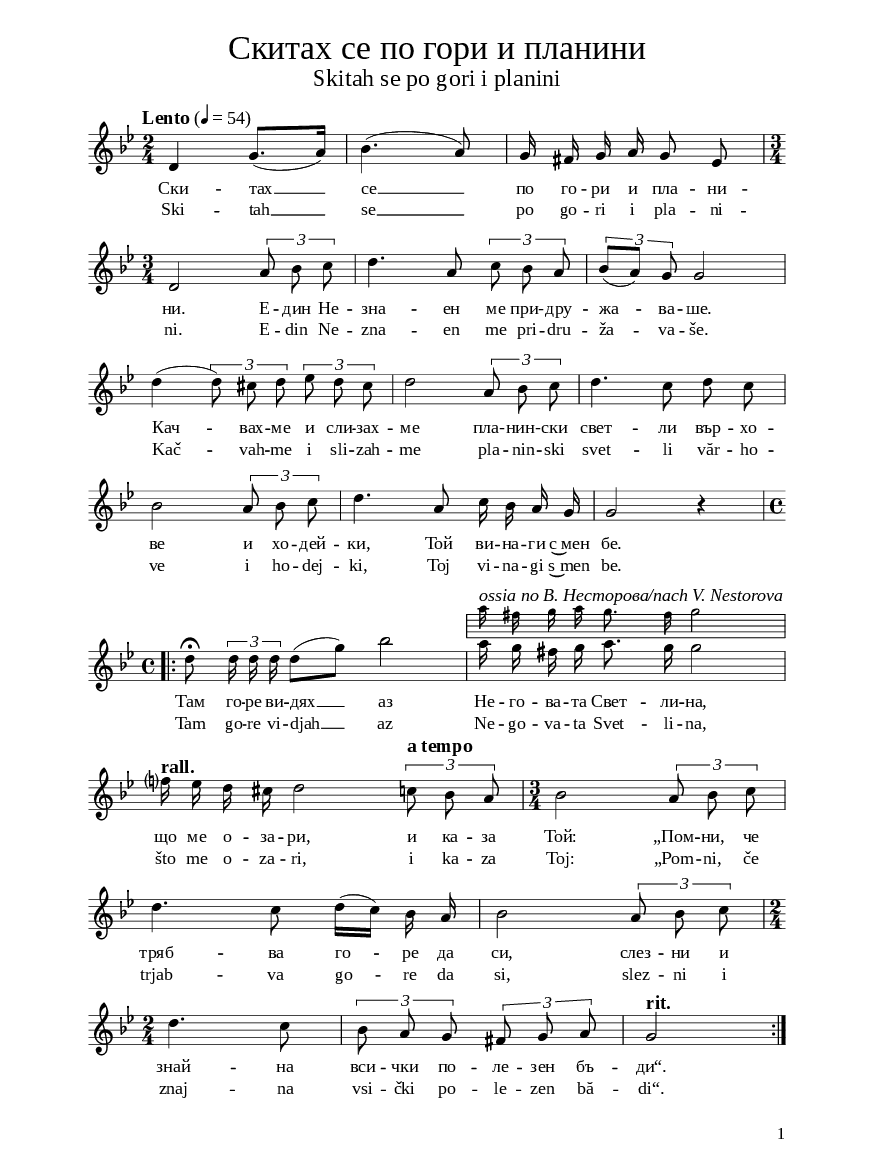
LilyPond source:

\version "2.24.3"

\include "include/globals.ily"

\bookpart {
  \label #'ref133
  \tocItem \markup "Скитах се по гори и планини – Skitah se po gori i planini"
  \paper {
    print-all-headers = ##t
    print-page-number = ##t
    print-first-page-number = ##t

    % put page numbers on the bottom
    oddHeaderMarkup = \markup ""
    evenHeaderMarkup = \markup ""
    oddFooterMarkup = \markup
    \fill-line {
      ""
      \if \should-print-page-number \fromproperty #'page:page-number-string
    }
    evenFooterMarkup = \markup
    \fill-line {
      \if \should-print-page-number \fromproperty #'page:page-number-string
      ""
    }

    left-margin = 1.5\cm
    right-margin = 1.5\cm
    top-margin = 1.2\cm
    bottom-margin = 1.0\cm
    ragged-bottom = ##t % do not spread the staves to fill the whole vertical space

    % change distance between staves
    system-system-spacing =
    #'((basic-distance . 16)
       (minimum-distance . 8)
       (padding . 2)
       (stretchability . 12))
  }

  \header {
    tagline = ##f
  }
  \score {
    \include "include/score-layout.ily"

    \new Staff = main \relative c' {
      \clef treble
      \key g \minor
      \time 2/4
      \tempoFunc "Lento" 4 "54"
      \autoBeamOff
      d4  g8. (  [a16] ) | % 2
      bes4. (  a8 ) | % 3
      g16  fis16  g16  a16  g8
      es8 \break | % 4
      \time 3/4  | % 4
      d2
      \tupletUp \times 2/3  {
        a'8   bes8  c8
      }
      | % 5
      d4.  a8
      \times 2/3  {
        c8   bes8  a8
      }
      | % 6

      \times 2/3  {
        \stemUp bes8 (   [a8] )  g8
      } \stemNeutral
      g2 \break | % 7
      d'4 (
      \times 2/3  {
        d8 )   cis8  d8
      }

      \times 2/3  {
        es8   d8  cis8
      }
      | % 8
      d2
      \times 2/3  {
        a8   bes8  c8
      }
      | % 9
      d4.  c8  d8  c8 \break
      |
      bes2
      \times 2/3  {
        a8   bes8  c8
      }
      | % 11
      d4.  a8  c16  bes16
      a16  g16 | % 12
      g2 r4    \bar ".|:-|"
      | % 13
      \time 4/4  | % 13
      d'8 ^\fermata
      \times 2/3  {
        d16  d16  d16 ]
      }
      d8 ( [  g8 ) ]  bes2 | % 14

      <<
        {a16  g16  fis16  g16 a8.  g16  g2}

        \new Staff \with {
          \override VerticalAxisGroup.default-staff-staff-spacing =
          #'((basic-distance . 5.5)
             (padding . -20))
          \remove "Time_signature_engraver"
          alignAboveContext = #"main"
          fontSize = #-1.5
          \override StaffSymbol.staff-space = #(magstep -2)
          \override StaffSymbol.thickness = #(magstep -2)
          firstClef = ##f
        }
        {\autoBeamOff a16 ^\markup { \large \italic "ossia по В. Несторова/nach V. Nestorova"} fis16 g a g8. fis16 g2}
      >>
      \break | % 15

      \tempo "rall." f?16 es16
      d16  cis16  d2
      \times 2/3  {
        \tempo "a tempo" c8 bes8
        a8
      }
      | % 16
      \time 3/4  | % 16
      bes2
      \times 2/3  {
        a8  bes8  c8
      }
      \break | % 17
      d4.  c8  d16 ( [  c16
      ) ]  bes16  a16 | % 18
      bes2
      \times 2/3  {
        a8   bes8  c8
      } \time 2/4 \break | % 19
      d4.  c8 |
      \times 2/3  {
        bes8   a8  g8
      }
      \times 2/3  {
        fis8   g8    a8
      } |
      \tempo "rit." g2
      \bar ":|."

    }

    \addlyrics {
      Ски -- тах __  се __  по го -- ри
      и пла -- ни -- ни. Е -- дин Не --
      зна -- ен ме "при-" -- дру -- жа  --
      ва -- ше. Кач -- вах -- ме и сли
      -- зах -- ме "пла-" -- "нин-" -- ски свет --
      ли вър -- хо -- ве и хо -- дей --
      ки, Той ви -- на -- ги с~мен бе.
      Там го -- ре ви -- дях __  аз Не --
      го -- ва -- та Свет -- ли -- на, що
      ме о -- за -- ри, и ка -- за Той:
      „Пом -- ни, че тряб -- ва го --
      ре да си, слез -- ни и знай -- на
      вси -- чки по -- ле -- зен бъ --
      ди“.
    }



    \addlyrics {
      Ski -- tah __  se __  po go -- ri
      i pla -- ni -- ni. E -- din Ne --
      zna -- en me pri -- dru -- ža  --
      va -- še. Kač -- vah -- me i sli
      -- zah -- me pla -- nin -- ski svet --
      li văr -- ho -- ve i ho -- dej --
      ki, Toj vi -- na -- gi s~men be.
      Tam go -- re vi -- djah __  az Ne --
      go -- va -- ta Svet -- li -- na, što
      me o -- za -- ri, i ka -- za Toj:
      „Pom -- ni, če trjab -- va go --
      re da si, slez -- ni i znaj -- na
      vsi -- čki po -- le -- zen bă --
      di“.
    }

    \header {
      title = \titleFunc "Скитах се по гори и планини" "Skitah se po gori i planini"
    }

    \midi{}

  } % score

  \pageBreak

  % include foreign translation(s) of the song
  \version "2.24.4"

\markup \fill-line { \fontsize #deTitleFontSize "Ich wanderte in Wäldern und Bergen" }
\markup \null
\markup \null
\markup \abs-fontsize #10 {
      \fill-line {
  \override #`(baseline-skip . ,deCoupletBaselineSkip)

  \column {

  \line { " " Ich wanderte in Wäldern und Bergen. }

  \line { " " Ein Unbekannter begleitete mich. }

  \line { " " Wir erklommen helle Gipfel und stiegen wieder hinab,  }

  \line { " " und während wir liefen, war Er immer bei mir.  }

  \line { " " Dort oben sah ich Sein Licht,  }

  \line { " " welches mich erleuchtete, und Er sagte:  }

  \line { " " „Erinnere dich daran, dass du oben sein sollst; }

  \line { " " steige hinab und wisse – sei allen nützlich!“ }


  }
      }
}


} % bookpart
